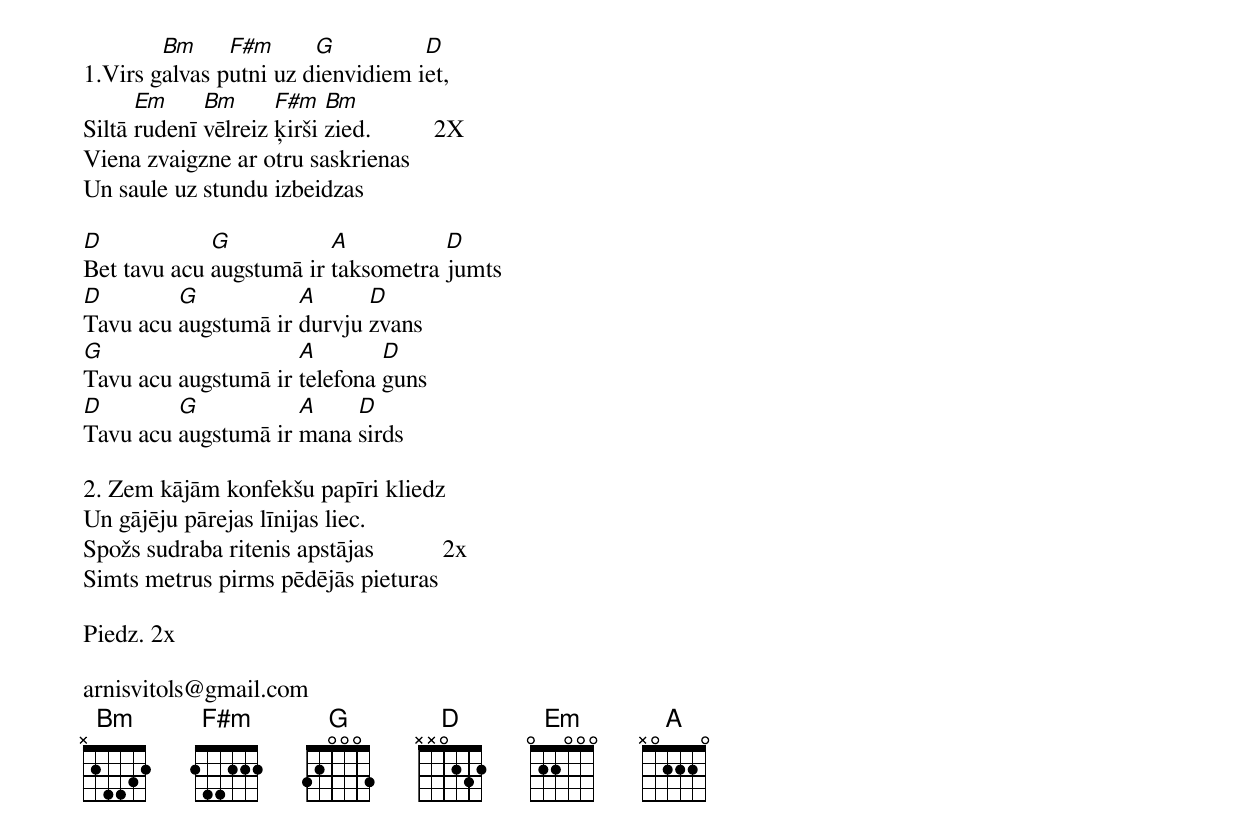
        Bm     F#m      G          D
1.Virs galvas putni uz dienvidiem iet,
      Em     Bm      F#m   Bm
Siltā rudenī vēlreiz ķirši zied.          2X
Viena zvaigzne ar otru saskrienas
Un saule uz stundu izbeidzas

D            G           A          D
Bet tavu acu augstumā ir taksometra jumts
D        G           A      D
Tavu acu augstumā ir durvju zvans
G                    A        D
Tavu acu augstumā ir telefona guns
D        G           A    D
Tavu acu augstumā ir mana sirds

2. Zem kājām konfekšu papīri kliedz
Un gājēju pārejas līnijas liec.
Spožs sudraba ritenis apstājas           2x
Simts metrus pirms pēdējās pieturas

Piedz. 2x

arnisvitols@gmail.com
